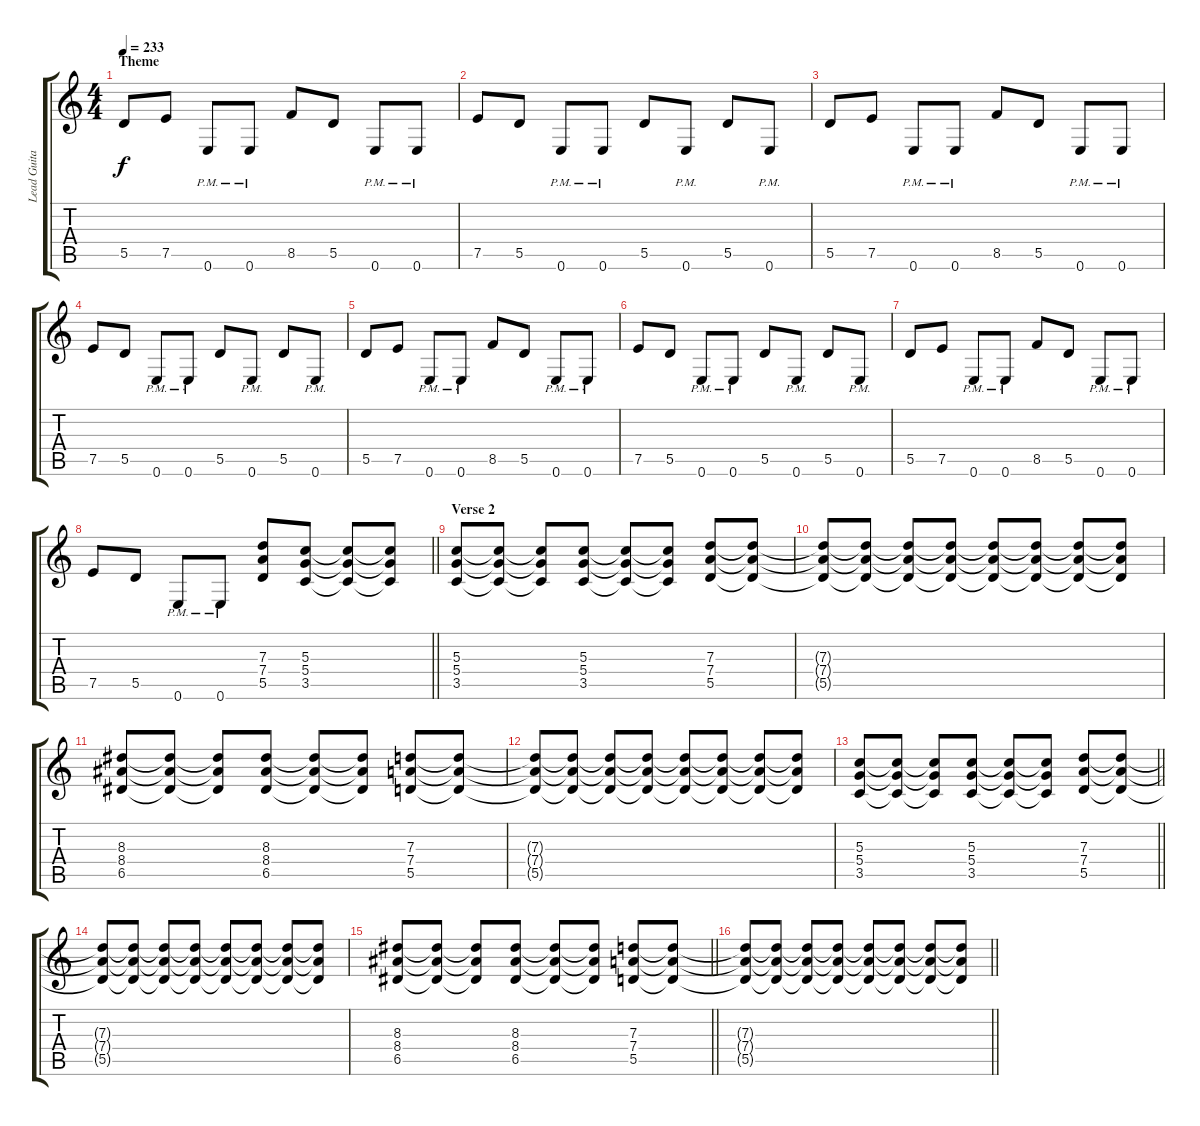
\track ("Lead Guitar" "Lead Guita") {instrument overdrivenguitar}
\staff {score tabs}
\tuning (E4 B3 G3 D3 A2 E2) {hide}
\ts (4 4)
\section ("" "Theme")
\tempo 233
\clef g2
\ks c
5.5.8{dy f} 7.5.8 0.6{pm}.8 0.6{pm}.8 8.5.8 5.5.8 0.6{pm}.8 0.6{pm}.8 |
7.5.8 5.5.8 0.6{pm}.8 0.6{pm}.8 5.5.8 0.6{pm}.8 5.5.8 0.6{pm}.8 |
5.5.8 7.5.8 0.6{pm}.8 0.6{pm}.8 8.5.8 5.5.8 0.6{pm}.8 0.6{pm}.8 |
7.5.8 5.5.8 0.6{pm}.8 0.6{pm}.8 5.5.8 0.6{pm}.8 5.5.8 0.6{pm}.8 |
5.5.8 7.5.8 0.6{pm}.8 0.6{pm}.8 8.5.8 5.5.8 0.6{pm}.8 0.6{pm}.8 |
7.5.8 5.5.8 0.6{pm}.8 0.6{pm}.8 5.5.8 0.6{pm}.8 5.5.8 0.6{pm}.8 |
5.5.8 7.5.8 0.6{pm}.8 0.6{pm}.8 8.5.8 5.5.8 0.6{pm}.8 0.6{pm}.8 |
\barLineRight lightlight
7.5.8 5.5.8 0.6{pm}.8 0.6{pm}.8 (7.3 7.4 5.5).8 (5.3 5.4 3.5).8 (5.3{t} 5.4{t} 3.5{t}).8 (5.3{t} 5.4{t} 3.5{t}).8 |
\section ("" "Verse 2")
(5.3 5.4 3.5).8 (5.3{t} 5.4{t} 3.5{t}).8 (5.3{t} 5.4{t} 3.5{t}).8 (5.3 5.4 3.5).8 (5.3{t} 5.4{t} 3.5{t}).8 (5.3{t} 5.4{t} 3.5{t}).8 (7.3 7.4 5.5).8 (7.3{t} 7.4{t} 5.5{t}).8 |
(7.3{t} 7.4{t} 5.5{t}).8 (7.3{t} 7.4{t} 5.5{t}).8 (7.3{t} 7.4{t} 5.5{t}).8 (7.3{t} 7.4{t} 5.5{t}).8 (7.3{t} 7.4{t} 5.5{t}).8 (7.3{t} 7.4{t} 5.5{t}).8 (7.3{t} 7.4{t} 5.5{t}).8 (7.3{t} 7.4{t} 5.5{t}).8 |
(8.3 8.4 6.5).8 (8.3{t} 8.4{t} 6.5{t}).8 (8.3{t} 8.4{t} 6.5{t}).8 (8.3 8.4 6.5).8 (8.3{t} 8.4{t} 6.5{t}).8 (8.3{t} 8.4{t} 6.5{t}).8 (7.3 7.4 5.5).8 (7.3{t} 7.4{t} 5.5{t}).8 |
(7.3{t} 7.4{t} 5.5{t}).8 (7.3{t} 7.4{t} 5.5{t}).8 (7.3{t} 7.4{t} 5.5{t}).8 (7.3{t} 7.4{t} 5.5{t}).8 (7.3{t} 7.4{t} 5.5{t}).8 (7.3{t} 7.4{t} 5.5{t}).8 (7.3{t} 7.4{t} 5.5{t}).8 (7.3{t} 7.4{t} 5.5{t}).8 |
\barLineRight lightlight
(5.3 5.4 3.5).8 (5.3{t} 5.4{t} 3.5{t}).8 (5.3{t} 5.4{t} 3.5{t}).8 (5.3 5.4 3.5).8 (5.3{t} 5.4{t} 3.5{t}).8 (5.3{t} 5.4{t} 3.5{t}).8 (7.3 7.4 5.5).8 (7.3{t} 7.4{t} 5.5{t}).8 |
(7.3{t} 7.4{t} 5.5{t}).8 (7.3{t} 7.4{t} 5.5{t}).8 (7.3{t} 7.4{t} 5.5{t}).8 (7.3{t} 7.4{t} 5.5{t}).8 (7.3{t} 7.4{t} 5.5{t}).8 (7.3{t} 7.4{t} 5.5{t}).8 (7.3{t} 7.4{t} 5.5{t}).8 (7.3{t} 7.4{t} 5.5{t}).8 |
\barLineRight lightlight
(8.3 8.4 6.5).8 (8.3{t} 8.4{t} 6.5{t}).8 (8.3{t} 8.4{t} 6.5{t}).8 (8.3 8.4 6.5).8 (8.3{t} 8.4{t} 6.5{t}).8 (8.3{t} 8.4{t} 6.5{t}).8 (7.3 7.4 5.5).8 (7.3{t} 7.4{t} 5.5{t}).8 |
\barLineRight lightlight
(7.3{t} 7.4{t} 5.5{t}).8 (7.3{t} 7.4{t} 5.5{t}).8 (7.3{t} 7.4{t} 5.5{t}).8 (7.3{t} 7.4{t} 5.5{t}).8 (7.3{t} 7.4{t} 5.5{t}).8 (7.3{t} 7.4{t} 5.5{t}).8 (7.3{t} 7.4{t} 5.5{t}).8 (7.3{t} 7.4{t} 5.5{t}).8
